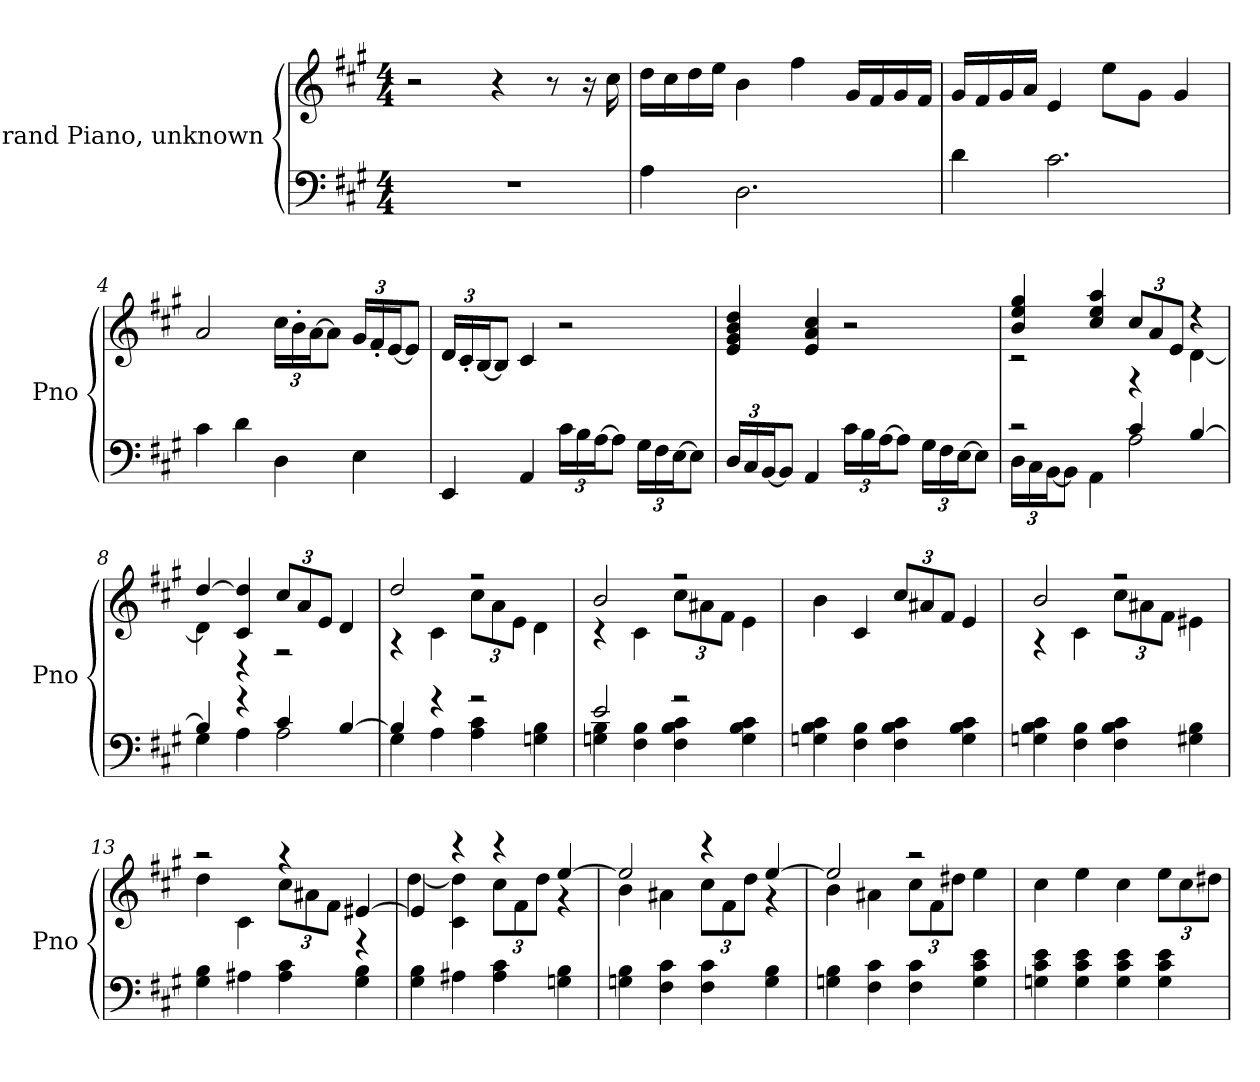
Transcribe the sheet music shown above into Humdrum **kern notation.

**kern	**kern
*part1	*part1
*staff2	*staff1
*I"Grand Piano, unknown	*
*I'Pno	*
*clefF4	*clefG2
*k[f#c#g#]	*k[f#c#g#]
*M4/4	*M4/4
*MM115	*MM115
=1	=1
1r	2r
.	4r
.	8r
.	16r
.	16cc#\
=2	=2
4A\	16dd\LL
.	16cc#\
.	16dd\
.	16ee\JJ
2.D\	4b\
.	4ff#\
.	16g#/LL
.	16f#/
.	16g#/
.	16f#/JJ
=3	=3
4d\	16g#/LL
.	16f#/
.	16g#/
.	16a/JJ
2.c#\	4e/
.	8ee\L
.	8g#\J
.	4g#/
=4	=4
4c#\	2a/
4d\	.
*	*Xbrackettup
4D\	24cc#\LL
.	24b'\
.	[24a\J
.	8a\J]
4E\	24g#/LL
.	24f#'/
.	[24e/J
.	8e/J]
!!LO:LB:g=z
=5	=5
4EE/	24d/LL
.	24c#'/
.	[24B/J
.	8B/J]
4AA/	4c#/
*Xbrackettup	*
24c#\LL	2r
24B\	.
[24A\J	.
8A\J]	.
24G#\LL	.
24F#\	.
[24E\J	.
8E\J]	.
=6	=6
24D/LL	4e/ 4g#/ 4b/ 4dd/
24C#/	.
[24BB/J	.
8BB/J]	.
4AA/	4e/ 4a/ 4cc#/
24c#\LL	2r
24B\	.
[24A\J	.
8A\J]	.
24G#\LL	.
24F#\	.
[24E\J	.
8E\J]	.
=7	=7
*^	*^
2r	24D\LL	4b/ 4ee/ 4gg#/	2r
.	24C#\	.	.
.	[24BB\J	.	.
.	8BB\J]	.	.
.	4AA\	4cc#/ 4ee/ 4aa/	.
4c#/	2A\	12cc#/L	4r
.	.	12a/	.
.	.	12e/J	.
[4B/	.	4r	[4d\
=8	=8	=8	=8
4B/]	4G#\	[4dd/	4d\]
4r	4A\	4c#/ 4dd/]	4r
4c#/	2A\	12cc#/L	2r
.	.	12a/	.
.	.	12e/J	.
[4B/	.	4d/	.
!!LO:LB:g=z	!!
=9	=9	=9	=9
4B/]	4G#\	2dd/	4r
4r	4A\	.	4c#\
2r	4A\ 4c#\	2r	12cc#\L
.	.	.	12a\
.	.	.	12e\J
.	4Gn\ 4B\	.	4d\
=10	=10	=10	=10
2e/	4Gn\ 4B\	2b/	4r
.	4F#\ 4B\	.	4c#\
2r	4F#\ 4B\ 4c#\	2r	12cc#\L
.	.	.	12a#X\
.	.	.	12f#\J
.	4G\ 4B\ 4c#\	.	4e\
*v	*v	*	*
*	*v	*v
=11	=11
4Gn\ 4B\ 4c#\	4b\
4F#\ 4B\	4c#/
4F#\ 4B\ 4c#\	12cc#/L
.	12a#X/
.	12f#/J
4G\ 4B\ 4c#\	4e/
=12	=12
*	*^
4Gn\ 4B\ 4c#\	2b/	4r
4F#\ 4B\	.	4c#\
4F#\ 4B\ 4c#\	2r	12cc#\L
.	.	12a#X\
.	.	12f#\J
4G#X\ 4B\	.	4e#X\
=13	=13	=13
4G#\ 4B\	2r	4dd\
4A#X\	.	4c#\
4A#\ 4c#\	4r	12cc#\L
.	.	12a#X\
.	.	12f#\J
4G#\ 4B\	[4e#X/	4r
!!LO:LB:g=z	!!
=14	=14	=14
4G#\ 4B\	4e#/]	[4dd\
4A#X\	4r	4c#\ 4dd\]
4A#\ 4c#\	4r	12cc#\L
.	.	12f#\
.	.	12dd\J
4Gn\ 4B\	[4ee/	4r
=15	=15	=15
4Gn\ 4B\	2ee/]	4b\
4F#\ 4c#\	.	4a#X\
4F#\ 4c#\	4r	12cc#\L
.	.	12f#\
.	.	12dd\J
4G\ 4B\	[4ee/	4r
=16	=16	=16
4Gn\ 4B\	2ee/]	4b\
4F#\ 4c#\	.	4a#X\
4F#\ 4c#\	2r	12cc#\L
.	.	12f#\
.	.	12dd#X\J
4G\ 4c#\ 4e\	.	4ee\
*	*v	*v
=17	=17
4Gn\ 4c#\ 4e\	4cc#\
4G\ 4c#\ 4e\	4ee\
4G\ 4c#\ 4e\	4cc#\
4G\ 4c#\ 4e\	12ee\L
.	12cc#\
.	12dd#X\J
=	=
*-	*-
